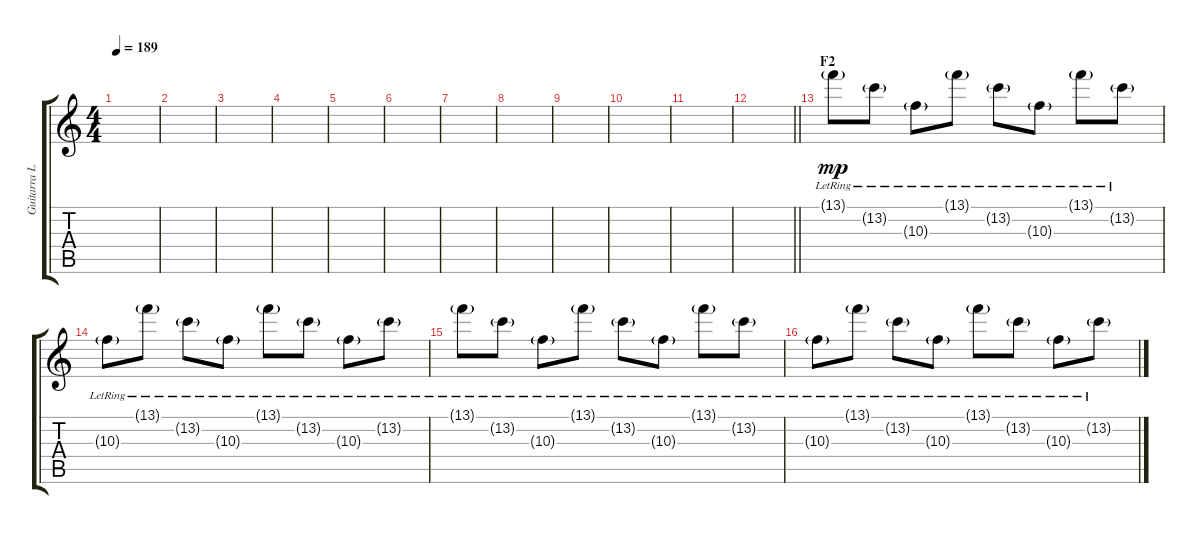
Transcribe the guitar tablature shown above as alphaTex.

\track ("Guitarra L1" "Guitarra L") {instrument overdrivenguitar}
\staff {score tabs}
\tuning (E4 B3 G3 D3 A2 D2) {hide}
\ts (4 4)
\tempo 189
\clef g2
\ks c
|
|
|
|
|
|
|
|
|
|
|
\barLineRight lightlight
|
\section ("" "F2")
13.1{g lr}.8{dy mp volume 14 instrument electricguitarjazz} 13.2{g lr}.8 10.3{g lr}.8 13.1{g lr}.8 13.2{g lr}.8 10.3{g lr}.8 13.1{g lr}.8 13.2{g lr}.8 |
10.3{g lr}.8 13.1{g lr}.8 13.2{g lr}.8 10.3{g lr}.8 13.1{g lr}.8 13.2{g lr}.8 10.3{g lr}.8 13.2{g lr}.8 |
13.1{g lr}.8{volume 14 instrument electricguitarjazz} 13.2{g lr}.8 10.3{g lr}.8 13.1{g lr}.8 13.2{g lr}.8 10.3{g lr}.8 13.1{g lr}.8 13.2{g lr}.8 |
10.3{g lr}.8 13.1{g lr}.8 13.2{g lr}.8 10.3{g lr}.8 13.1{g lr}.8 13.2{g lr}.8 10.3{g lr}.8 13.2{g lr}.8
